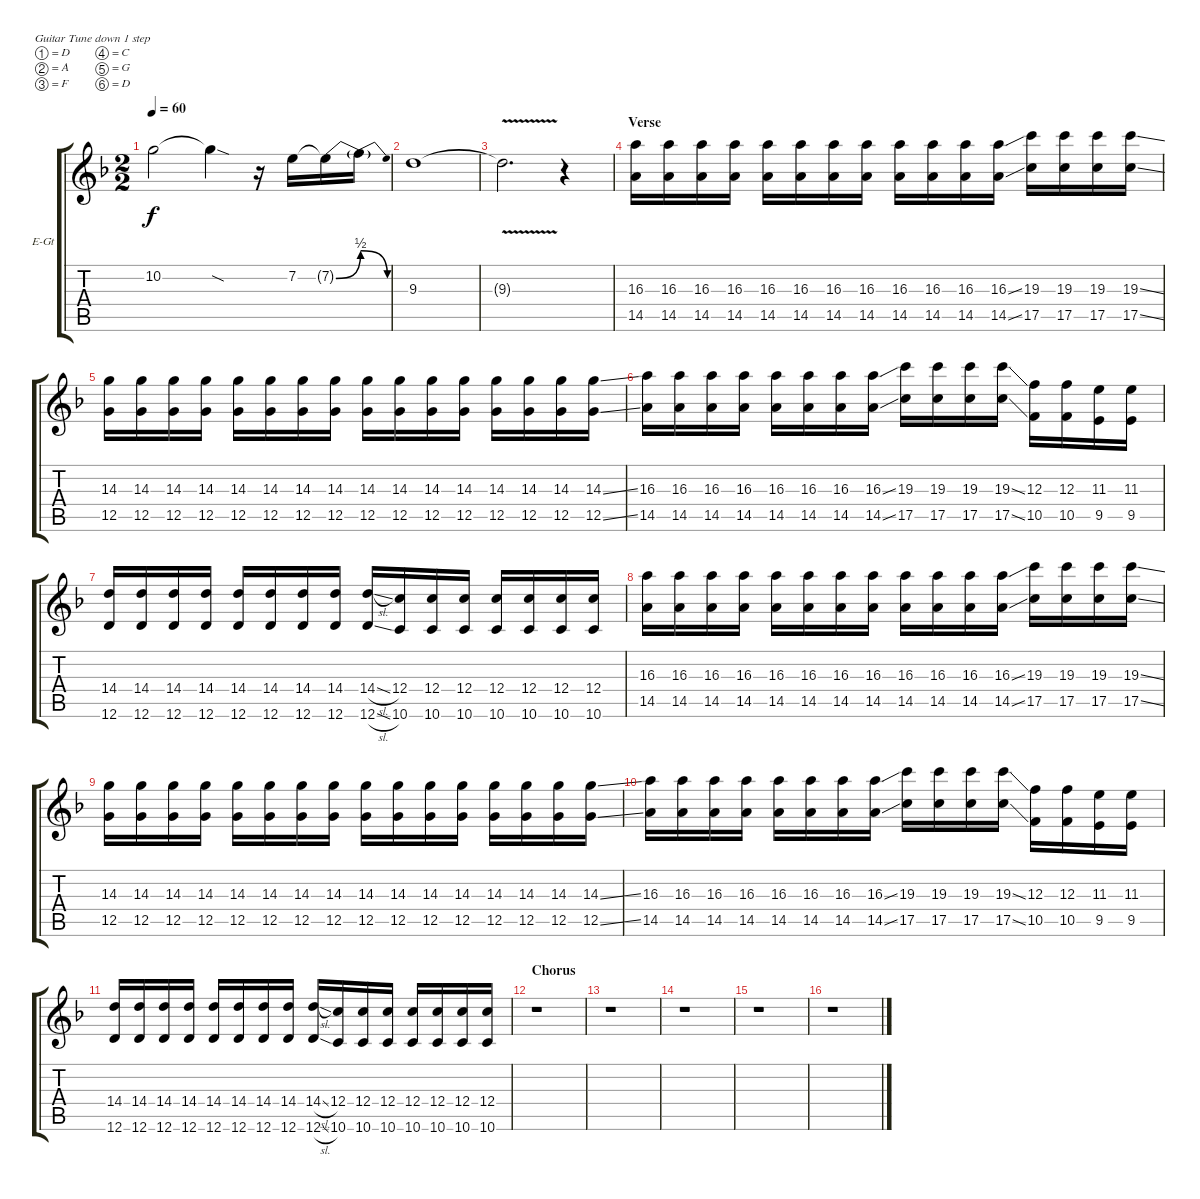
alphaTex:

\bracketExtendMode groupsimilarinstruments
\firstSystemTrackNameOrientation horizontal
\otherSystemsTrackNameOrientation horizontal
\track ("Electric Guitar" "E-Gt") {instrument distortionguitar}
\staff {score tabs}
\tuning (D4 A3 F3 C3 G2 D2)
\ts (2 2)
\tempo 60
\clef g2
\ks dminor
10.2.2{dy f} 10.2{sod t}.4 r.16 7.2.16 7.2{be (bend 0 0 7.199999999999999 2) t}.16 7.2{be (release 0 2 15 0) t}.16 |
9.3.1 |
9.3{v t}.2{d} r.4 |
\section ("" "Verse")
(14.5 16.3).16 (14.5 16.3).16 (14.5 16.3).16 (14.5 16.3).16 (14.5 16.3).16 (14.5 16.3).16 (14.5 16.3).16 (14.5 16.3).16 (14.5 16.3).16 (14.5 16.3).16 (14.5 16.3).16 (14.5{ss} 16.3{ss}).16 (17.5 19.3).16 (17.5 19.3).16 (17.5 19.3).16 (17.5{ss} 19.3{ss}).16 |
(12.5 14.3).16 (12.5 14.3).16 (12.5 14.3).16 (12.5 14.3).16 (12.5 14.3).16 (12.5 14.3).16 (12.5 14.3).16 (12.5 14.3).16 (12.5 14.3).16 (12.5 14.3).16 (12.5 14.3).16 (12.5 14.3).16 (12.5 14.3).16 (12.5 14.3).16 (12.5 14.3).16 (12.5{ss} 14.3{ss}).16 |
(16.3 14.5).16 (16.3 14.5).16 (16.3 14.5).16 (16.3 14.5).16 (16.3 14.5).16 (16.3 14.5).16 (16.3 14.5).16 (16.3{ss} 14.5{ss}).16 (17.5 19.3).16 (17.5 19.3).16 (17.5 19.3).16 (17.5{ss} 19.3{ss}).16 (10.5 12.3).16 (10.5 12.3).16 (9.5 11.3).16 (9.5 11.3).16 |
(12.6 14.4).16 (12.6 14.4).16 (12.6 14.4).16 (12.6 14.4).16 (12.6 14.4).16 (12.6 14.4).16 (12.6 14.4).16 (12.6 14.4).16 (12.6{sl} 14.4{sl}).16 (10.6 12.4).16 (10.6 12.4).16 (10.6 12.4).16 (10.6 12.4).16 (10.6 12.4).16 (10.6 12.4).16 (10.6 12.4).16 |
(14.5 16.3).16 (14.5 16.3).16 (14.5 16.3).16 (14.5 16.3).16 (14.5 16.3).16 (14.5 16.3).16 (14.5 16.3).16 (14.5 16.3).16 (14.5 16.3).16 (14.5 16.3).16 (14.5 16.3).16 (14.5{ss} 16.3{ss}).16 (17.5 19.3).16 (17.5 19.3).16 (17.5 19.3).16 (17.5{ss} 19.3{ss}).16 |
(12.5 14.3).16 (12.5 14.3).16 (12.5 14.3).16 (12.5 14.3).16 (12.5 14.3).16 (12.5 14.3).16 (12.5 14.3).16 (12.5 14.3).16 (12.5 14.3).16 (12.5 14.3).16 (12.5 14.3).16 (12.5 14.3).16 (12.5 14.3).16 (12.5 14.3).16 (12.5 14.3).16 (12.5{ss} 14.3{ss}).16 |
(16.3 14.5).16 (16.3 14.5).16 (16.3 14.5).16 (16.3 14.5).16 (16.3 14.5).16 (16.3 14.5).16 (16.3 14.5).16 (16.3{ss} 14.5{ss}).16 (17.5 19.3).16 (17.5 19.3).16 (17.5 19.3).16 (17.5{ss} 19.3{ss}).16 (10.5 12.3).16 (10.5 12.3).16 (9.5 11.3).16 (9.5 11.3).16 |
(12.6 14.4).16 (12.6 14.4).16 (12.6 14.4).16 (12.6 14.4).16 (12.6 14.4).16 (12.6 14.4).16 (12.6 14.4).16 (12.6 14.4).16 (12.6{sl} 14.4{sl}).16 (10.6 12.4).16 (10.6 12.4).16 (10.6 12.4).16 (10.6 12.4).16 (10.6 12.4).16 (10.6 12.4).16 (10.6 12.4).16 |
\section ("" "Chorus")
r.1 |
r.1 |
r.1 |
r.1 |
r.1
